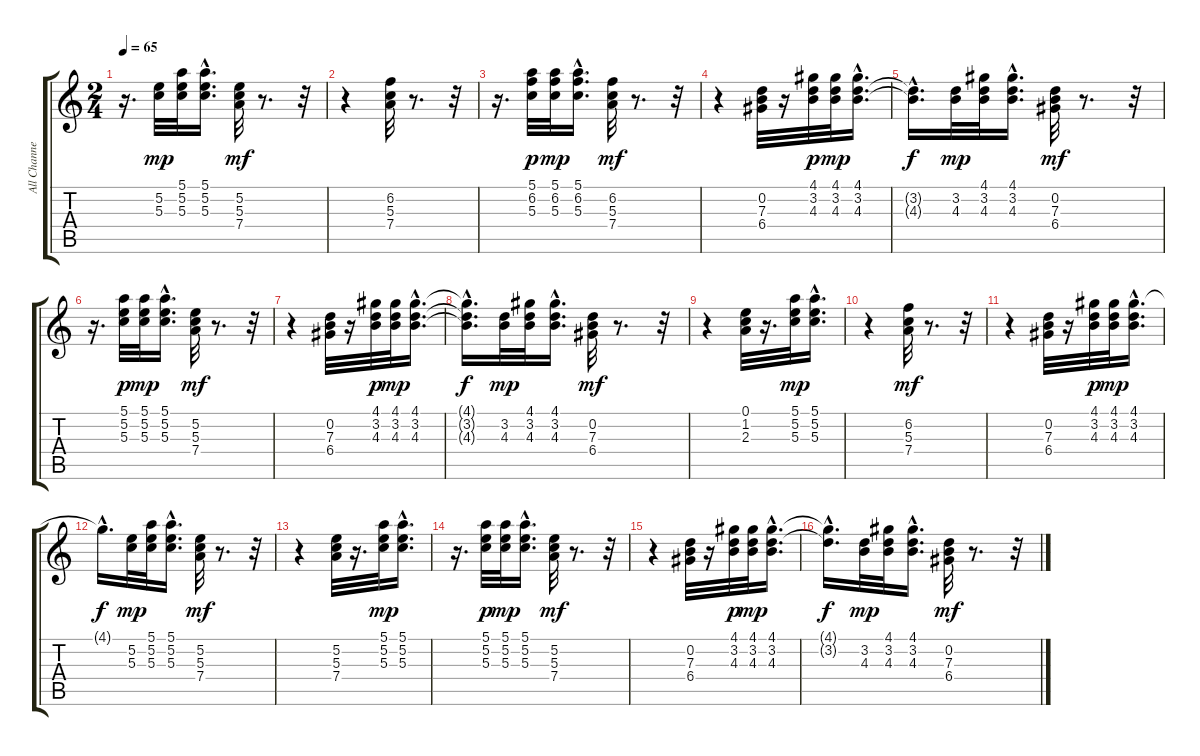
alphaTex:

\track ("All Channels*merged" "All Channe") {instrument electricguitarclean}
\staff {score tabs}
\tuning (E4 B3 G3 D3 A2 E2) {hide}
\ts (2 4)
\tempo 65
\clef g2
\ks c
r.16{d dy mp} (5.2 5.3).32 (5.1 5.2 5.3).32 (5.1 5.2{hac} 5.3{hac}).16{d} (5.2 5.3 7.4).32{dy mf} r.8{d} r.32 |
r.4 (6.2 5.3 7.4).32 r.8{d} r.32 |
r.16{d} (5.1 6.2 5.3).32{dy p} (5.1 6.2 5.3).32{dy mp} (5.1 6.2{hac} 5.3{hac}).16{d} (6.2 5.3 7.4).32{dy mf} r.8{d} r.32 |
r.4 (0.2 7.3 6.4).32 r.16 (4.1 3.2 4.3).32{dy p} (4.1 3.2 4.3).32{dy mp} (4.1 3.2{hac} 4.3{hac}).16{d} |
(3.2{t} 4.3{hac t}).16{d dy f} (3.2 4.3).32{dy mp} (4.1 3.2 4.3).32 (4.1 3.2{hac} 4.3{hac}).16{d} (0.2 7.3 6.4).32{dy mf} r.8{d} r.32 |
r.16{d} (5.1 5.2 5.3).32{dy p} (5.1 5.2 5.3).32{dy mp} (5.1 5.2 5.3{hac}).16{d} (5.2 5.3 7.4).32{dy mf} r.8{d} r.32 |
r.4 (0.2 7.3 6.4).32 r.16 (4.1 3.2 4.3).32{dy p} (4.1 3.2 4.3).32{dy mp} (4.1{hac} 3.2{hac} 4.3{hac}).16{d} |
(4.1{hac t} 3.2{t} 4.3{hac t}).16{d dy f} (3.2 4.3).32{dy mp} (4.1 3.2 4.3).32 (4.1 3.2{hac} 4.3{hac}).16{d} (0.2 7.3 6.4).32{dy mf} r.8{d} r.32 |
r.4 (0.1 1.2 2.3).32 r.16{d} (5.1 5.2 5.3).32{dy mp} (5.1 5.2{hac} 5.3{hac}).16{d} |
r.4 (6.2 5.3 7.4).32{dy mf} r.8{d} r.32 |
r.4 (0.2 7.3 6.4).32 r.16 (4.1 3.2 4.3).32{dy p} (4.1 3.2 4.3).32{dy mp} (4.1{hac} 3.2{hac} 4.3{hac}).16{d} |
4.1{hac t}.16{d dy f} (5.2 5.3).32{dy mp} (5.1 5.2 5.3).32 (5.1 5.2{hac} 5.3{hac}).16{d} (5.2 5.3 7.4).32{dy mf} r.8{d} r.32 |
r.4 (5.2 5.3 7.4).32 r.16{d} (5.1 5.2 5.3).32{dy mp} (5.1 5.2{hac} 5.3{hac}).16{d} |
r.16{d} (5.1 5.2 5.3).32{dy p} (5.1 5.2 5.3).32{dy mp} (5.1 5.2 5.3{hac}).16{d} (5.2 5.3 7.4).32{dy mf} r.8{d} r.32 |
r.4 (0.2 7.3 6.4).32 r.16 (4.1 3.2 4.3).32{dy p} (4.1 3.2 4.3).32{dy mp} (4.1{hac} 3.2{hac} 4.3).16{d} |
(4.1{hac t} 3.2{t}).16{d dy f} (3.2 4.3).32{dy mp} (4.1 3.2 4.3).32 (4.1 3.2{hac} 4.3{hac}).16{d} (0.2 7.3 6.4).32{dy mf} r.8{d} r.32
